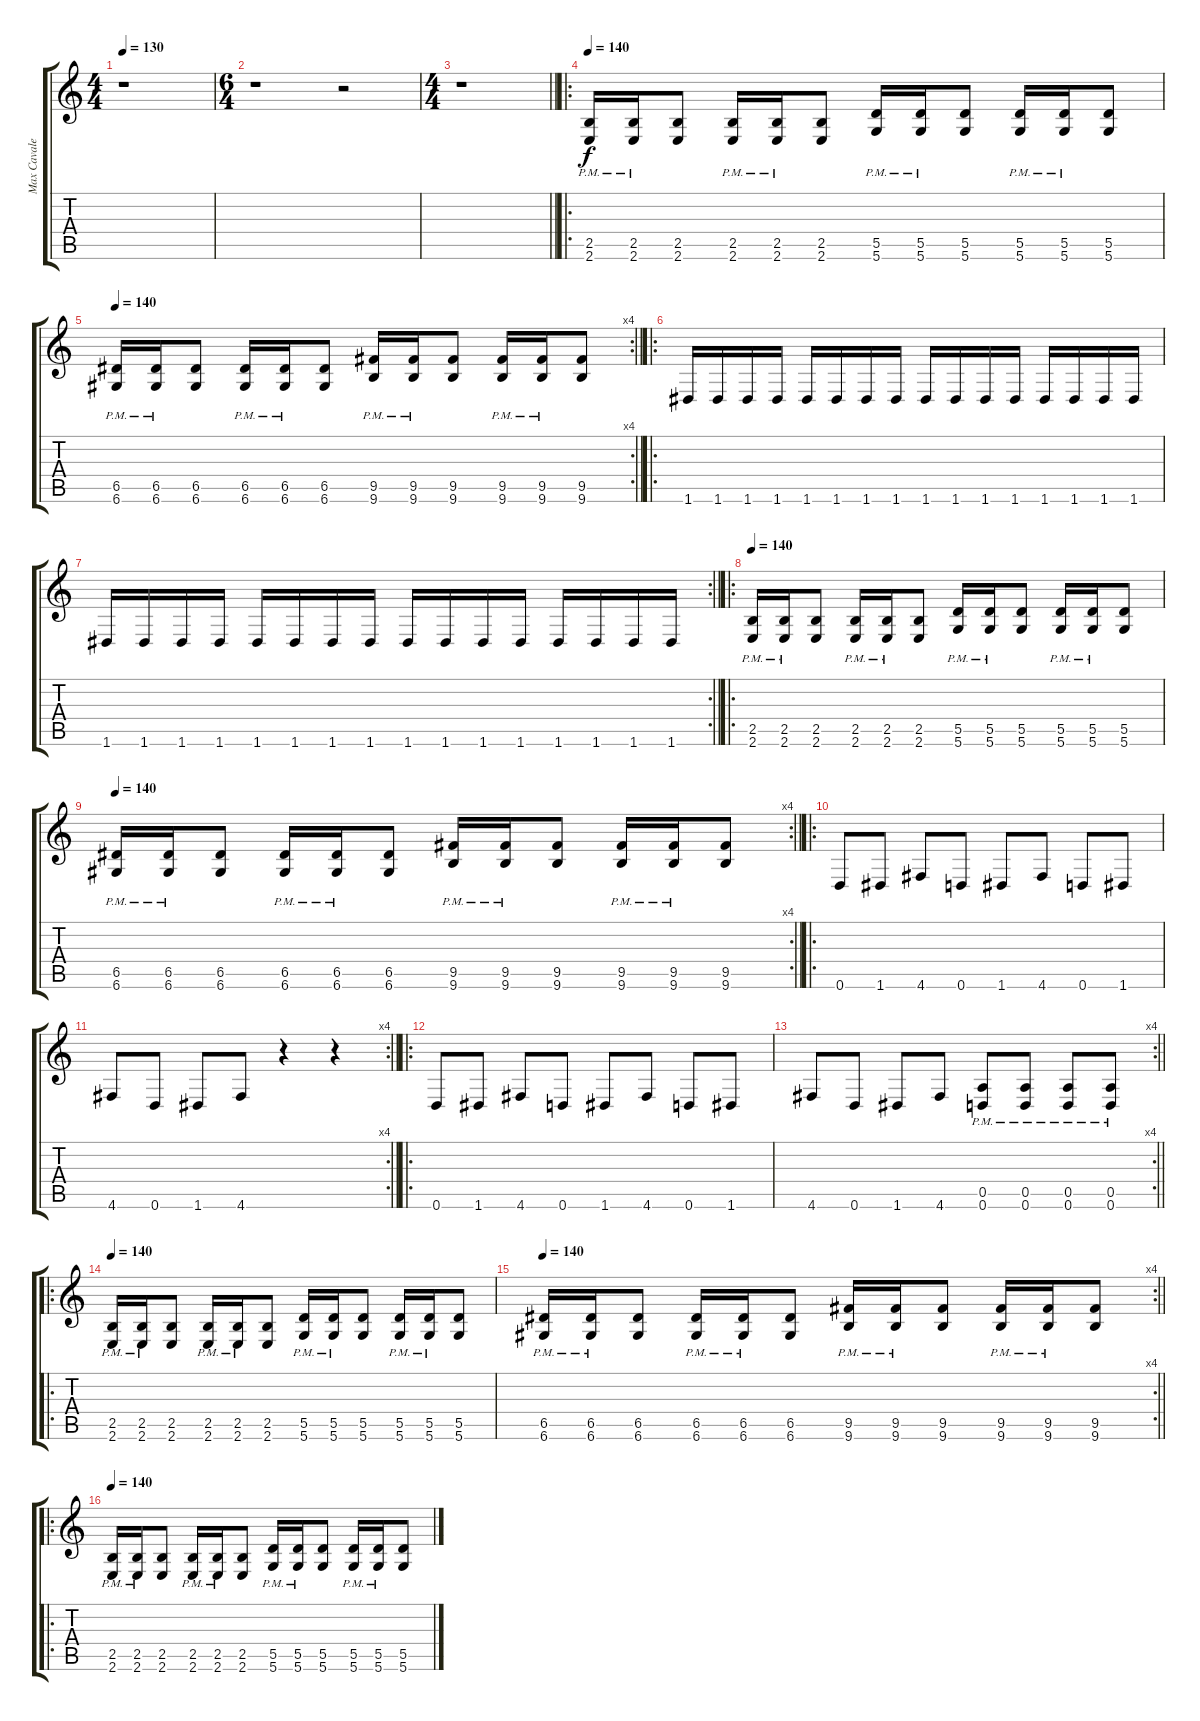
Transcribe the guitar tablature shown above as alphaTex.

\track ("Max Cavalera" "Max Cavale") {instrument distortionguitar}
\staff {score tabs}
\tuning (E4 B3 G3 D3 A2 D2) {hide}
\ts (4 4)
\tempo 130
\clef g2
\ks c
r.1{dy f} |
\ts (6 4)
r.1 r.2 |
\ts (4 4)
\barLineRight lightlight
r.1 |
\ro
\section ("" "")
\tempo 140
(2.5 2.6{pm}).16 (2.5 2.6{pm}).16 (2.5 2.6).8 (2.5 2.6{pm}).16 (2.5 2.6{pm}).16 (2.5 2.6).8 (5.5 5.6{pm}).16 (5.5 5.6{pm}).16 (5.5 5.6).8 (5.5 5.6{pm}).16 (5.5 5.6{pm}).16 (5.5 5.6).8 |
\rc 4
\tempo 140
\barLineRight lightlight
(6.5 6.6{pm}).16 (6.5 6.6{pm}).16 (6.5 6.6).8 (6.5 6.6{pm}).16 (6.5 6.6{pm}).16 (6.5 6.6).8 (9.5 9.6{pm}).16 (9.5 9.6{pm}).16 (9.5 9.6).8 (9.5 9.6{pm}).16 (9.5 9.6{pm}).16 (9.5 9.6).8 |
\ro
\section ("" "")
1.6.16 1.6.16 1.6.16 1.6.16 1.6.16 1.6.16 1.6.16 1.6.16 1.6.16 1.6.16 1.6.16 1.6.16 1.6.16 1.6.16 1.6.16 1.6.16 |
\rc 2
\barLineRight lightlight
1.6.16 1.6.16 1.6.16 1.6.16 1.6.16 1.6.16 1.6.16 1.6.16 1.6.16 1.6.16 1.6.16 1.6.16 1.6.16 1.6.16 1.6.16 1.6.16 |
\ro
\section ("" "")
\tempo 140
(2.5 2.6{pm}).16 (2.5 2.6{pm}).16 (2.5 2.6).8 (2.5 2.6{pm}).16 (2.5 2.6{pm}).16 (2.5 2.6).8 (5.5 5.6{pm}).16 (5.5 5.6{pm}).16 (5.5 5.6).8 (5.5 5.6{pm}).16 (5.5 5.6{pm}).16 (5.5 5.6).8 |
\rc 4
\tempo 140
\barLineRight lightlight
(6.5 6.6{pm}).16 (6.5 6.6{pm}).16 (6.5 6.6).8 (6.5 6.6{pm}).16 (6.5 6.6{pm}).16 (6.5 6.6).8 (9.5 9.6{pm}).16 (9.5 9.6{pm}).16 (9.5 9.6).8 (9.5 9.6{pm}).16 (9.5 9.6{pm}).16 (9.5 9.6).8 |
\ro
\section ("" "")
0.6.8 1.6.8 4.6.8 0.6.8 1.6.8 4.6.8 0.6.8 1.6.8 |
\rc 4
\barLineRight lightlight
4.6.8 0.6.8 1.6.8 4.6.8 r.4 r.4 |
\ro
\section ("" "")
0.6.8 1.6.8 4.6.8 0.6.8 1.6.8 4.6.8 0.6.8 1.6.8 |
\rc 4
\barLineRight lightlight
4.6.8 0.6.8 1.6.8 4.6.8 (0.5{pm} 0.6).8 (0.5{pm} 0.6).8 (0.5{pm} 0.6).8 (0.5{pm} 0.6).8 |
\ro
\section ("" "")
\tempo 140
(2.5 2.6{pm}).16 (2.5 2.6{pm}).16 (2.5 2.6).8 (2.5 2.6{pm}).16 (2.5 2.6{pm}).16 (2.5 2.6).8 (5.5 5.6{pm}).16 (5.5 5.6{pm}).16 (5.5 5.6).8 (5.5 5.6{pm}).16 (5.5 5.6{pm}).16 (5.5 5.6).8 |
\rc 4
\tempo 140
\barLineRight lightlight
(6.5 6.6{pm}).16 (6.5 6.6{pm}).16 (6.5 6.6).8 (6.5 6.6{pm}).16 (6.5 6.6{pm}).16 (6.5 6.6).8 (9.5 9.6{pm}).16 (9.5 9.6{pm}).16 (9.5 9.6).8 (9.5 9.6{pm}).16 (9.5 9.6{pm}).16 (9.5 9.6).8 |
\ro
\section ("" "")
\tempo 140
(2.5 2.6{pm}).16 (2.5 2.6{pm}).16 (2.5 2.6).8 (2.5 2.6{pm}).16 (2.5 2.6{pm}).16 (2.5 2.6).8 (5.5 5.6{pm}).16 (5.5 5.6{pm}).16 (5.5 5.6).8 (5.5 5.6{pm}).16 (5.5 5.6{pm}).16 (5.5 5.6).8
